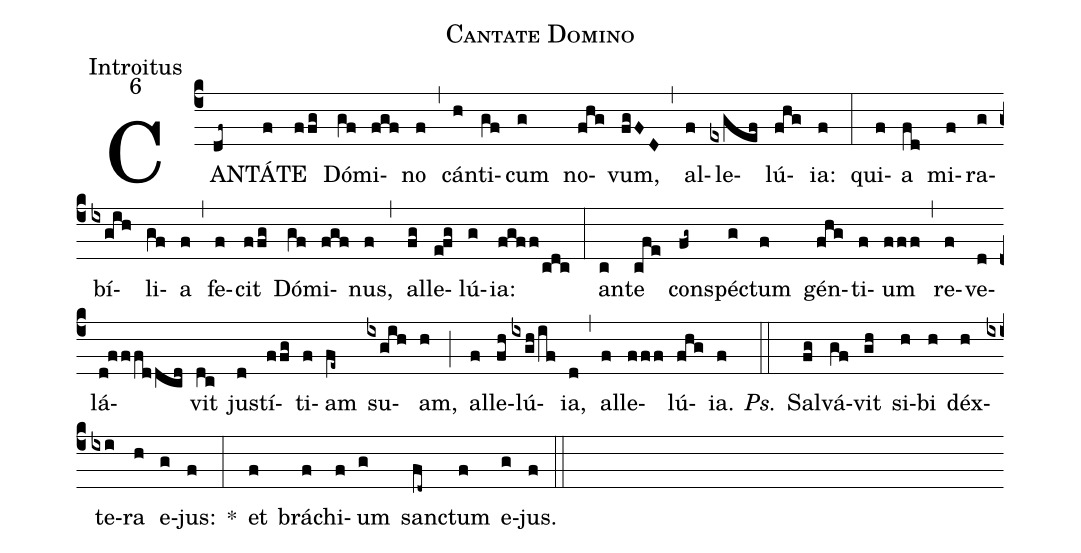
name:Cantate Domino;
office-part:Introitus;
mode:6;
%%
annotation: Intr.
annotation:VI
%%
(c4) CAN(df~)TÁ(f)TE(ffg) Dó(gf)mi(fgf)no(f) (,) cán(h)ti(gf)cum(g) no(fhg)vum,(fgFD) (,) al(f)le(exgef)lú(fhg)ia:(f) (:) qui(f)a(fd) mi(f)ra(g)bí(ixgih)li(gf)a(f) (,) fe(f)cit(ffg) Dó(gf)mi(fgf)nus,(f) (,) al(fg)le(e!fg)lú(g)ia:(fgff/cdc) (:) an(c)te(cfe) con(fg~)spéc(g)tum(f) gén(fhg)ti(f)um(fff) (,) re(f)ve(d)lá(d!fffddcd)vit(dc) jus(d)tí(ffg)ti(f)am(fe~) su(ixgih)am,(h) (;) al(f)le(fh)lú(ixgh/if)ia,(d) (,) al(f)le(fff)lú(fhg)ia.(f) <i>Ps.</i>(::) Sal(fg)vá(gf)vit(gh) si(h)bi(h) déx(h)te(ixi)ra(h) e(g)jus:(f) *(:) et(f) brá(f)chi(f)um(g) sanc(fd~)tum(f) e(g)jus.(f) (::)
